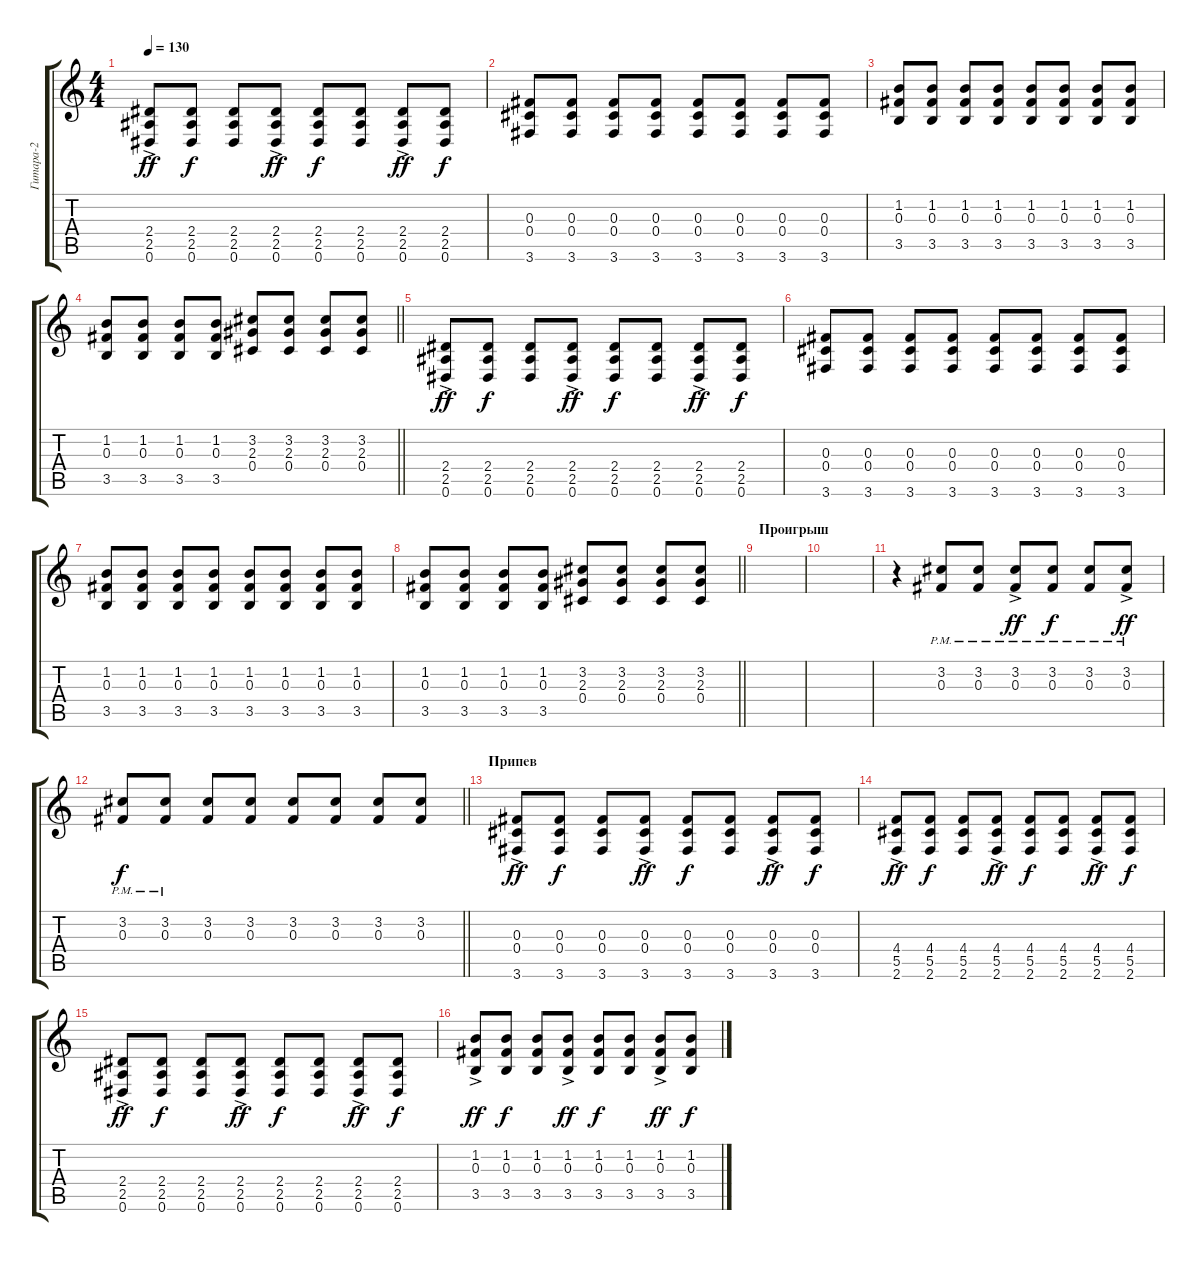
\track ("Гитара-2" "Гитара-2") {instrument electricguitarclean}
\staff {score tabs}
\tuning (Eb4 Bb3 Gb3 Db3 Ab2 Eb2) {hide}
\ts (4 4)
\tempo 130
\clef g2
\ks c
(2.4{ac} 2.5 0.6).8{dy ff} (2.4 2.5 0.6).8{dy f} (2.4 2.5 0.6).8 (2.4{ac} 2.5 0.6).8{dy ff} (2.4 2.5 0.6).8{dy f} (2.4 2.5 0.6).8 (2.4{ac} 2.5 0.6).8{dy ff} (2.4 2.5 0.6).8{dy f} |
(0.3 0.4 3.6).8 (0.3 0.4 3.6).8 (0.3 0.4 3.6).8 (0.3 0.4 3.6).8 (0.3 0.4 3.6).8 (0.3 0.4 3.6).8 (0.3 0.4 3.6).8 (0.3 0.4 3.6).8 |
(1.2 0.3 3.5).8 (1.2 0.3 3.5).8 (1.2 0.3 3.5).8 (1.2 0.3 3.5).8 (1.2 0.3 3.5).8 (1.2 0.3 3.5).8 (1.2 0.3 3.5).8 (1.2 0.3 3.5).8 |
\barLineRight lightlight
(1.2 0.3 3.5).8 (1.2 0.3 3.5).8 (1.2 0.3 3.5).8 (1.2 0.3 3.5).8 (3.2 2.3 0.4).8 (3.2 2.3 0.4).8 (3.2 2.3 0.4).8 (3.2 2.3 0.4).8 |
(2.4{ac} 2.5 0.6).8{dy ff} (2.4 2.5 0.6).8{dy f} (2.4 2.5 0.6).8 (2.4{ac} 2.5 0.6).8{dy ff} (2.4 2.5 0.6).8{dy f} (2.4 2.5 0.6).8 (2.4{ac} 2.5 0.6).8{dy ff} (2.4 2.5 0.6).8{dy f} |
(0.3 0.4 3.6).8 (0.3 0.4 3.6).8 (0.3 0.4 3.6).8 (0.3 0.4 3.6).8 (0.3 0.4 3.6).8 (0.3 0.4 3.6).8 (0.3 0.4 3.6).8 (0.3 0.4 3.6).8 |
(1.2 0.3 3.5).8 (1.2 0.3 3.5).8 (1.2 0.3 3.5).8 (1.2 0.3 3.5).8 (1.2 0.3 3.5).8 (1.2 0.3 3.5).8 (1.2 0.3 3.5).8 (1.2 0.3 3.5).8 |
\barLineRight lightlight
(1.2 0.3 3.5).8 (1.2 0.3 3.5).8 (1.2 0.3 3.5).8 (1.2 0.3 3.5).8 (3.2 2.3 0.4).8 (3.2 2.3 0.4).8 (3.2 2.3 0.4).8 (3.2 2.3 0.4).8 |
\section ("" "Проигрыш")
|
|
r.4 (3.2{pm} 0.3{pm}).8{volume 9 balance 8 instrument electricguitarclean} (3.2{pm} 0.3{pm}).8 (3.2{pm} 0.3{ac pm}).8{dy ff} (3.2{pm} 0.3{pm}).8{dy f} (3.2{pm} 0.3{pm}).8 (3.2{pm} 0.3{ac pm}).8{dy ff} |
\barLineRight lightlight
(3.2{pm} 0.3{pm}).8{dy f} (3.2{pm} 0.3{pm}).8 (3.2 0.3).8 (3.2 0.3).8 (3.2 0.3).8 (3.2 0.3).8 (3.2 0.3).8 (3.2 0.3).8 |
\section ("" "Припев")
(0.3{ac} 0.4{ac} 3.6{ac}).8{dy ff volume 16 balance 0 instrument electricguitarclean} (0.3 0.4 3.6).8{dy f} (0.3 0.4 3.6).8 (0.3{ac} 0.4{ac} 3.6{ac}).8{dy ff} (0.3 0.4 3.6).8{dy f} (0.3 0.4 3.6).8 (0.3{ac} 0.4{ac} 3.6{ac}).8{dy ff} (0.3 0.4 3.6).8{dy f} |
(4.4{ac} 5.5{ac} 2.6{ac}).8{dy ff} (4.4 5.5 2.6).8{dy f} (4.4 5.5 2.6).8 (4.4{ac} 5.5{ac} 2.6{ac}).8{dy ff} (4.4 5.5 2.6).8{dy f} (4.4 5.5 2.6).8 (4.4{ac} 5.5{ac} 2.6{ac}).8{dy ff} (4.4 5.5 2.6).8{dy f} |
(2.4{ac} 2.5 0.6).8{dy ff} (2.4 2.5 0.6).8{dy f} (2.4 2.5 0.6).8 (2.4{ac} 2.5 0.6).8{dy ff} (2.4 2.5 0.6).8{dy f} (2.4 2.5 0.6).8 (2.4{ac} 2.5 0.6).8{dy ff} (2.4 2.5 0.6).8{dy f} |
(1.2{ac} 0.3{ac} 3.5{ac}).8{dy ff} (1.2 0.3 3.5).8{dy f} (1.2 0.3 3.5).8 (1.2{ac} 0.3{ac} 3.5{ac}).8{dy ff} (1.2 0.3 3.5).8{dy f} (1.2 0.3 3.5).8 (1.2{ac} 0.3{ac} 3.5{ac}).8{dy ff} (1.2 0.3 3.5).8{dy f}
